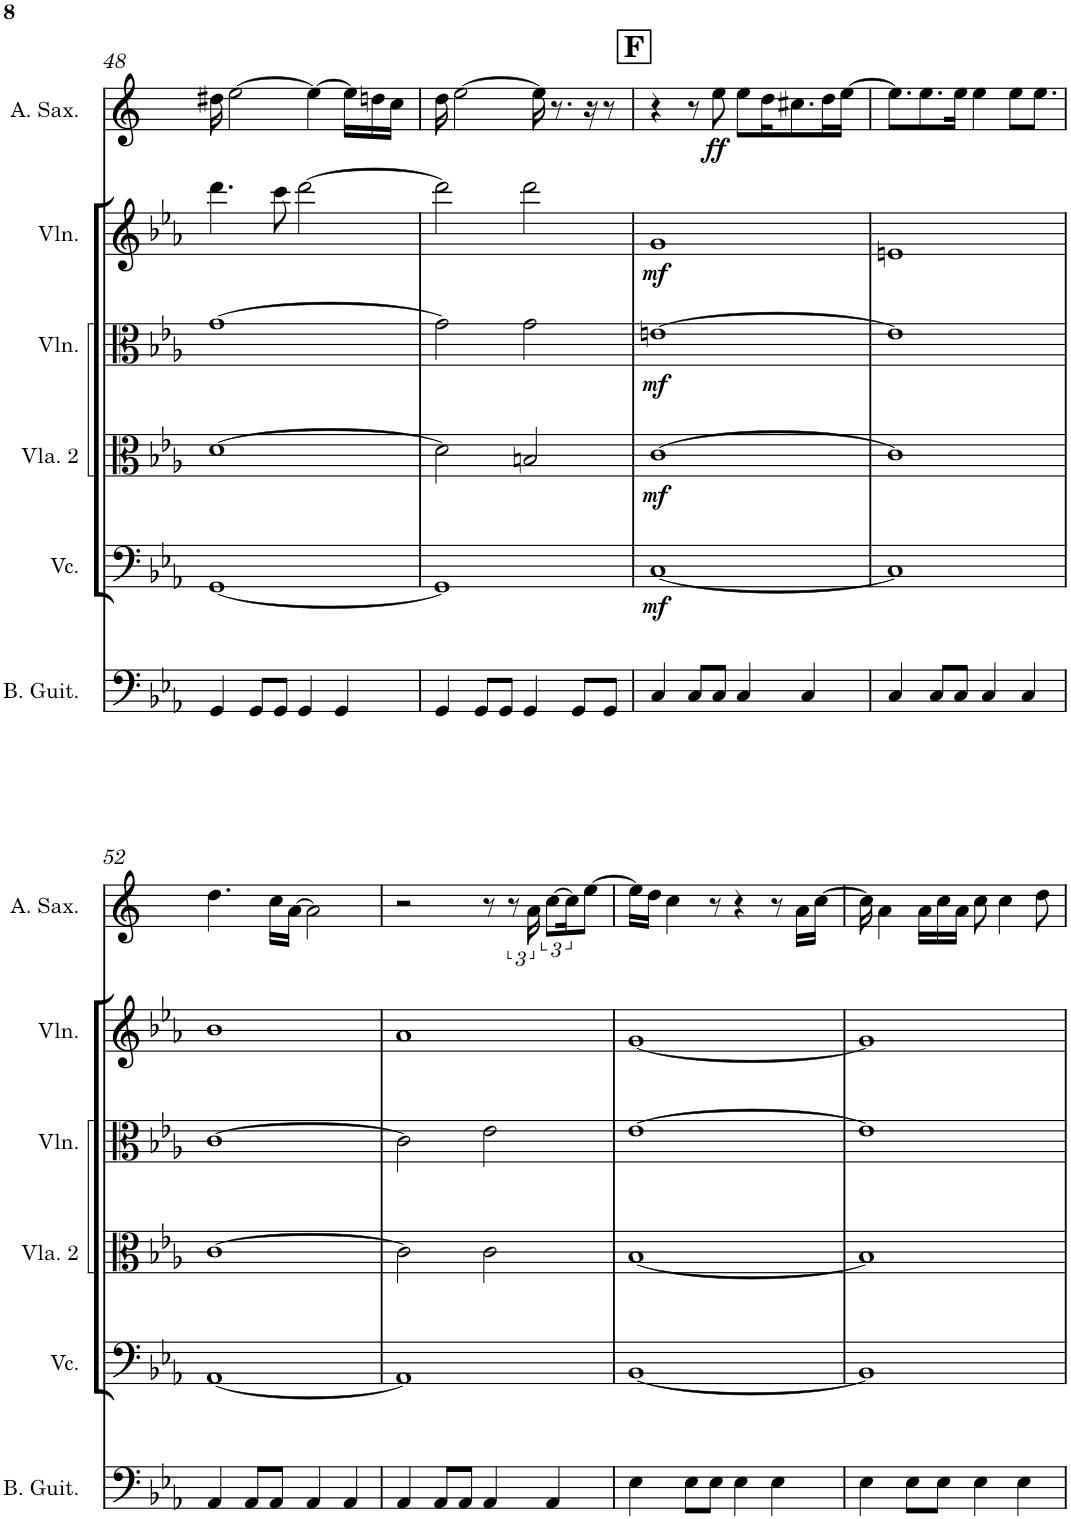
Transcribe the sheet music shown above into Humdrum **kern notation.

**kern	**kern	**dynam	**kern	**dynam	**kern	**dynam	**kern	**dynam	**kern	**dynam
*part6	*part5	*part5	*part4	*part4	*part3	*part3	*part2	*part2	*part1	*part1
*staff6	*staff5	*staff5	*staff4	*staff4	*staff3	*staff3	*staff2	*staff2	*staff1	*staff1
*I"Bass Guitar	*I"Violoncello	*	*I"Viola 2	*	*I"Violin	*	*I"Violin	*	*I"Alto Saxophone	*
*I'B. Guit.	*I'Vc.	*	*I'Vla. 2	*	*I'Vln.	*	*I'Vln.	*	*I'A. Sax.	*
!!LO:PB:g=z
*clefF4	*clefF4	*	*clefC3	*	*clefC3	*	*clefG2	*	*clefG2	*
*Trd7c12	*	*	*	*	*	*	*	*	*Trd5c9	*
*k[b-e-a-]	*k[b-e-a-]	*	*k[b-e-a-]	*	*k[b-e-a-]	*	*k[b-e-a-]	*	*k[]	*
*M4/4	*M4/4	*	*M4/4	*	*M4/4	*	*M4/4	*	*M4/4	*
=48	=48	=48	=48	=48	=48	=48	=48	=48	=48	=48
4GG/	[1GG	.	[1d	.	[1g	.	4.ddd\	.	16dd#X\	.
.	.	.	.	.	.	.	.	.	[2ee\	.
8GG/L	.	.	.	.	.	.	.	.	.	.
8GG/J	.	.	.	.	.	.	8ccc\	.	.	.
4GG/	.	.	.	.	.	.	[2ddd\	.	.	.
.	.	.	.	.	.	.	.	.	4ee\_	.
4GG/	.	.	.	.	.	.	.	.	.	.
.	.	.	.	.	.	.	.	.	16ee\LL]	.
.	.	.	.	.	.	.	.	.	16ddn\	.
.	.	.	.	.	.	.	.	.	16cc\JJ	.
=49	=49	=49	=49	=49	=49	=49	=49	=49	=49	=49
4GG/	1GG]	.	2d\]	.	2g\]	.	2ddd\]	.	16dd\	.
.	.	.	.	.	.	.	.	.	[2ee\	.
8GG/L	.	.	.	.	.	.	.	.	.	.
8GG/J	.	.	.	.	.	.	.	.	.	.
4GG/	.	.	2Bn/	.	2g\	.	2ddd\	.	.	.
.	.	.	.	.	.	.	.	.	16ee\]	.
.	.	.	.	.	.	.	.	.	8.r	.
8GG/L	.	.	.	.	.	.	.	.	.	.
.	.	.	.	.	.	.	.	.	16r	.
8GG/J	.	.	.	.	.	.	.	.	8r	.
!!LO:REH:place=s1:a:B:cj:fs=14:t=F
=50	=50	=50	=50	=50	=50	=50	=50	=50	=50	=50
!	!	!LO:DY:b	!	!LO:DY:b	!	!LO:DY:b	!	!LO:DY:b	!	!
4C/	[1C	mf	[1c	mf	[1en	mf	1g	mf	4r	.
8C/L	.	.	.	.	.	.	.	.	8r	.
!	!	!	!	!	!	!	!	!	!	!LO:DY:b
8C/J	.	.	.	.	.	.	.	.	8ee\	ff
4C/	.	.	.	.	.	.	.	.	8ee\L	.
.	.	.	.	.	.	.	.	.	16dd\K	.
.	.	.	.	.	.	.	.	.	8.cc#X\	.
4C/	.	.	.	.	.	.	.	.	.	.
.	.	.	.	.	.	.	.	.	16dd\L	.
.	.	.	.	.	.	.	.	.	[16ee\JJ	.
=51	=51	=51	=51	=51	=51	=51	=51	=51	=51	=51
4C/	1C]	.	1c]	.	1e]	.	1en	.	8.ee\L]	.
.	.	.	.	.	.	.	.	.	8.ee\	.
8C/L	.	.	.	.	.	.	.	.	.	.
8C/J	.	.	.	.	.	.	.	.	16ee\Jk	.
.	.	.	.	.	.	.	.	.	4ee\	.
4C/	.	.	.	.	.	.	.	.	.	.
.	.	.	.	.	.	.	.	.	8ee\L	.
4C/	.	.	.	.	.	.	.	.	.	.
.	.	.	.	.	.	.	.	.	8.ee\J	.
!!LO:LB:g=z
=52	=52	=52	=52	=52	=52	=52	=52	=52	=52	=52
4AA-/	[1AA-	.	[1c	.	[1c	.	1b-	.	4.dd\	.
8AA-/L	.	.	.	.	.	.	.	.	.	.
8AA-/J	.	.	.	.	.	.	.	.	16cc\LL	.
.	.	.	.	.	.	.	.	.	[16a\JJ	.
4AA-/	.	.	.	.	.	.	.	.	2a\]	.
4AA-/	.	.	.	.	.	.	.	.	.	.
=53	=53	=53	=53	=53	=53	=53	=53	=53	=53	=53
4AA-/	1AA-]	.	2c\]	.	2c\]	.	1a-	.	2r	.
8AA-/L	.	.	.	.	.	.	.	.	.	.
8AA-/J	.	.	.	.	.	.	.	.	.	.
4AA-/	.	.	2c\	.	2e-\	.	.	.	8r	.
.	.	.	.	.	.	.	.	.	12r	.
.	.	.	.	.	.	.	.	.	24a\	.
4AA-/	.	.	.	.	.	.	.	.	[8cc\L	.
.	.	.	.	.	.	.	.	.	[8ee\J	.
=54	=54	=54	=54	=54	=54	=54	=54	=54	=54	=54
4E-\	[1BB-	.	[1B-	.	[1e-	.	[1g	.	16ee\LL]	.
.	.	.	.	.	.	.	.	.	16dd\JJ	.
.	.	.	.	.	.	.	.	.	4cc\	.
8E-\L	.	.	.	.	.	.	.	.	.	.
8E-\J	.	.	.	.	.	.	.	.	8r	.
4E-\	.	.	.	.	.	.	.	.	4r	.
4E-\	.	.	.	.	.	.	.	.	8r	.
.	.	.	.	.	.	.	.	.	16a\LL	.
.	.	.	.	.	.	.	.	.	[16cc\JJ	.
=55	=55	=55	=55	=55	=55	=55	=55	=55	=55	=55
4E-\	1BB-]	.	1B-]	.	1e-]	.	1g]	.	16cc\]	.
.	.	.	.	.	.	.	.	.	4a\	.
8E-\L	.	.	.	.	.	.	.	.	.	.
.	.	.	.	.	.	.	.	.	16a\LL	.
8E-\J	.	.	.	.	.	.	.	.	16cc\	.
.	.	.	.	.	.	.	.	.	16a\JJ	.
4E-\	.	.	.	.	.	.	.	.	8cc\	.
.	.	.	.	.	.	.	.	.	4cc\	.
4E-\	.	.	.	.	.	.	.	.	.	.
.	.	.	.	.	.	.	.	.	8dd\	.
=	=	=	=	=	=	=	=	=	=	=
*-	*-	*-	*-	*-	*-	*-	*-	*-	*-	*-
